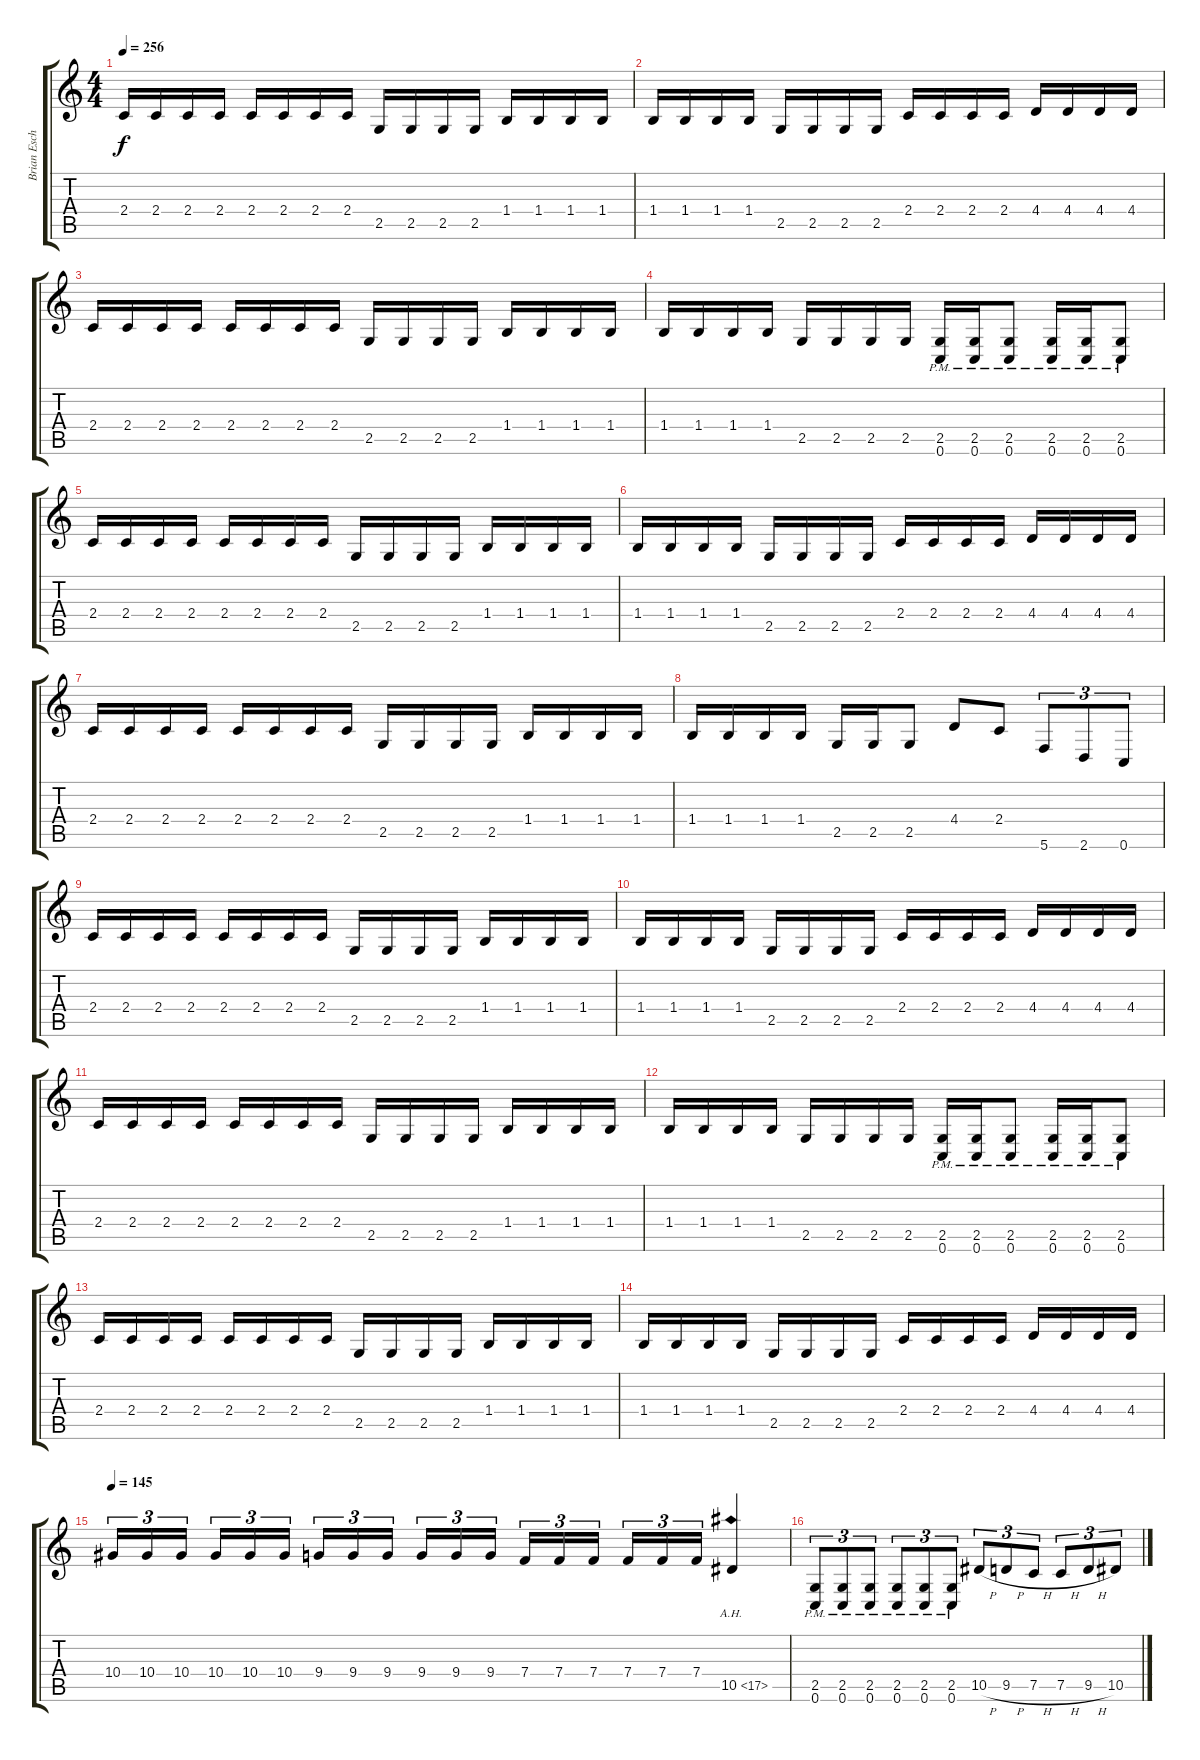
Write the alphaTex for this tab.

\track ("Brian Eschbach (Guitar)" "Brian Esch") {instrument distortionguitar}
\staff {score tabs}
\tuning (C4 G3 Eb3 Bb2 F2 C2) {hide}
\ts (4 4)
\tempo 256
\clef g2
\ks c
2.4.16{dy f} 2.4.16 2.4.16 2.4.16 2.4.16 2.4.16 2.4.16 2.4.16 2.5.16 2.5.16 2.5.16 2.5.16 1.4.16 1.4.16 1.4.16 1.4.16 |
1.4.16 1.4.16 1.4.16 1.4.16 2.5.16 2.5.16 2.5.16 2.5.16 2.4.16 2.4.16 2.4.16 2.4.16 4.4.16 4.4.16 4.4.16 4.4.16 |
2.4.16 2.4.16 2.4.16 2.4.16 2.4.16 2.4.16 2.4.16 2.4.16 2.5.16 2.5.16 2.5.16 2.5.16 1.4.16 1.4.16 1.4.16 1.4.16 |
1.4.16 1.4.16 1.4.16 1.4.16 2.5.16 2.5.16 2.5.16 2.5.16 (2.5{pm} 0.6{pm}).16 (2.5{pm} 0.6{pm}).16 (2.5{pm} 0.6{pm}).8 (2.5{pm} 0.6{pm}).16 (2.5{pm} 0.6{pm}).16 (2.5{pm} 0.6{pm}).8 |
2.4.16 2.4.16 2.4.16 2.4.16 2.4.16 2.4.16 2.4.16 2.4.16 2.5.16 2.5.16 2.5.16 2.5.16 1.4.16 1.4.16 1.4.16 1.4.16 |
1.4.16 1.4.16 1.4.16 1.4.16 2.5.16 2.5.16 2.5.16 2.5.16 2.4.16 2.4.16 2.4.16 2.4.16 4.4.16 4.4.16 4.4.16 4.4.16 |
2.4.16 2.4.16 2.4.16 2.4.16 2.4.16 2.4.16 2.4.16 2.4.16 2.5.16 2.5.16 2.5.16 2.5.16 1.4.16 1.4.16 1.4.16 1.4.16 |
1.4.16 1.4.16 1.4.16 1.4.16 2.5.16 2.5.16 2.5.8 4.4.8 2.4.8 5.6.8{tu (3 2)} 2.6.8{tu (3 2)} 0.6.8{tu (3 2)} |
2.4.16 2.4.16 2.4.16 2.4.16 2.4.16 2.4.16 2.4.16 2.4.16 2.5.16 2.5.16 2.5.16 2.5.16 1.4.16 1.4.16 1.4.16 1.4.16 |
1.4.16 1.4.16 1.4.16 1.4.16 2.5.16 2.5.16 2.5.16 2.5.16 2.4.16 2.4.16 2.4.16 2.4.16 4.4.16 4.4.16 4.4.16 4.4.16 |
2.4.16 2.4.16 2.4.16 2.4.16 2.4.16 2.4.16 2.4.16 2.4.16 2.5.16 2.5.16 2.5.16 2.5.16 1.4.16 1.4.16 1.4.16 1.4.16 |
1.4.16 1.4.16 1.4.16 1.4.16 2.5.16 2.5.16 2.5.16 2.5.16 (2.5{pm} 0.6{pm}).16 (2.5{pm} 0.6{pm}).16 (2.5{pm} 0.6{pm}).8 (2.5{pm} 0.6{pm}).16 (2.5{pm} 0.6{pm}).16 (2.5{pm} 0.6{pm}).8 |
2.4.16 2.4.16 2.4.16 2.4.16 2.4.16 2.4.16 2.4.16 2.4.16 2.5.16 2.5.16 2.5.16 2.5.16 1.4.16 1.4.16 1.4.16 1.4.16 |
1.4.16 1.4.16 1.4.16 1.4.16 2.5.16 2.5.16 2.5.16 2.5.16 2.4.16 2.4.16 2.4.16 2.4.16 4.4.16 4.4.16 4.4.16 4.4.16 |
\tempo 145
10.4.16{tu (3 2)} 10.4.16{tu (3 2)} 10.4.16{tu (3 2)} 10.4.16{tu (3 2)} 10.4.16{tu (3 2)} 10.4.16{tu (3 2)} 9.4.16{tu (3 2)} 9.4.16{tu (3 2)} 9.4.16{tu (3 2)} 9.4.16{tu (3 2)} 9.4.16{tu (3 2)} 9.4.16{tu (3 2)} 7.4.16{tu (3 2)} 7.4.16{tu (3 2)} 7.4.16{tu (3 2)} 7.4.16{tu (3 2)} 7.4.16{tu (3 2)} 7.4.16{tu (3 2)} 10.5{ah 7}.4 |
(2.5{pm} 0.6{pm}).8{tu (3 2)} (2.5{pm} 0.6{pm}).8{tu (3 2)} (2.5{pm} 0.6{pm}).8{tu (3 2)} (2.5{pm} 0.6{pm}).8{tu (3 2)} (2.5{pm} 0.6{pm}).8{tu (3 2)} (2.5{pm} 0.6{pm}).8{tu (3 2)} 10.5{h}.8{tu (3 2)} 9.5{h}.8{tu (3 2)} 7.5{h}.8{tu (3 2)} 7.5{h}.8{tu (3 2)} 9.5{h}.8{tu (3 2)} 10.5.8{tu (3 2)}
